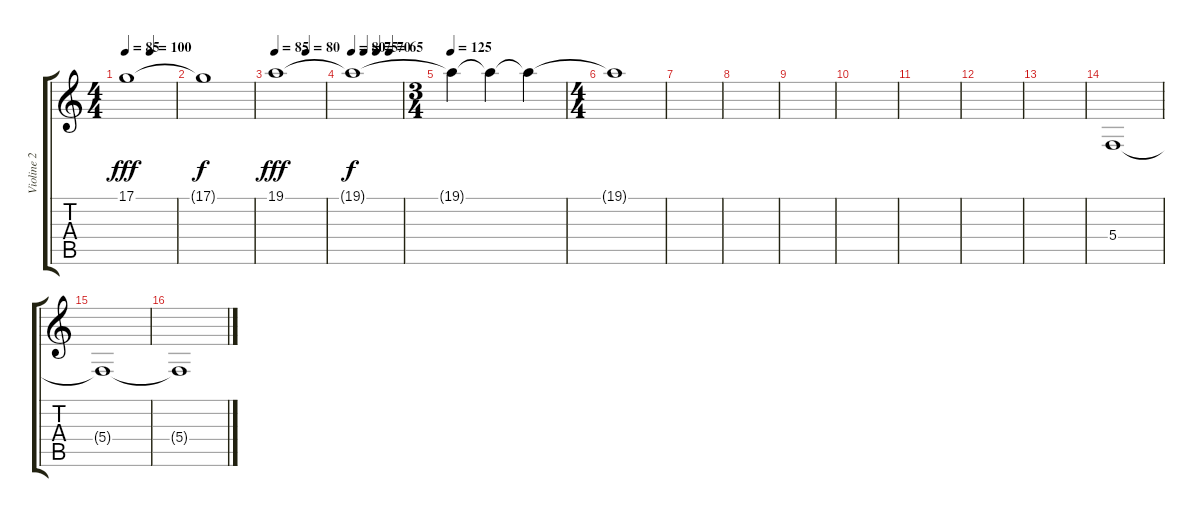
\track ("Violine 2" "Violine 2") {instrument tremolostrings}
\staff {score tabs}
\tuning (D4 A3 F3 C3 G2 D2) {hide}
\ts (4 4)
\tempo 85
\tempo (100 0.5)
\clef g2
\ks c
17.1.1{dy fff volume 3 instrument tremolostrings} |
17.1{t}.1{dy f volume 0} |
\tempo 85
\tempo (80 0.625)
19.1.1{dy fff volume 3} |
\tempo 80
\tempo (75 0.25)
\tempo (70 0.5)
\tempo (65 0.75)
19.1{t}.1{dy f} |
\ts (3 4)
\tempo 125
19.1{t}.4 19.1{t}.4 19.1{t}.4 |
\ts (4 4)
19.1{t}.1{volume 0} |
|
|
|
|
|
|
|
5.4.1{volume 10} |
5.4{t}.1 |
5.4{t}.1
